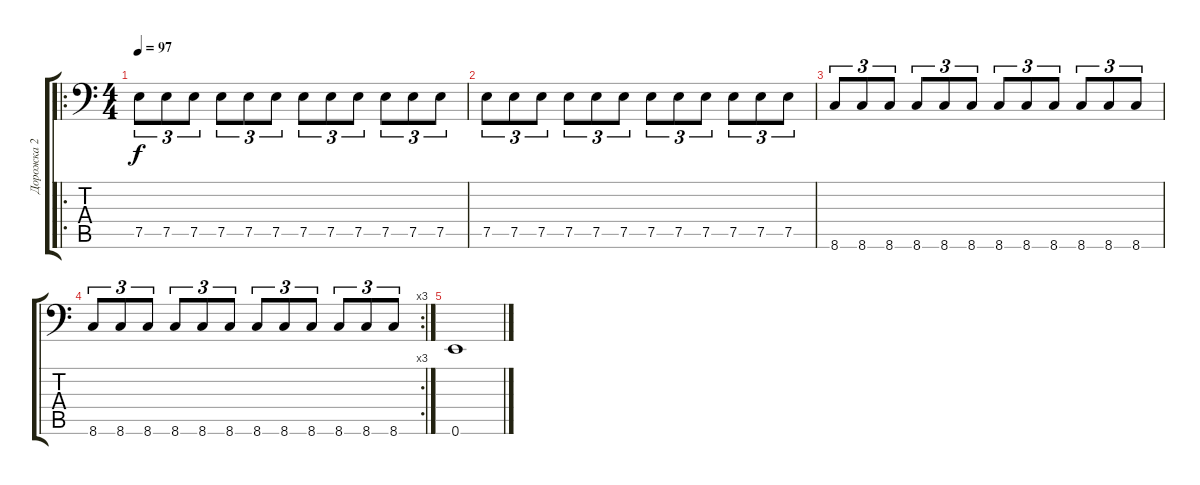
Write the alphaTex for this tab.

\track ("Дорожка 2" "Дорожка 2") {instrument electricbassfinger}
\staff {score tabs}
\tuning (E3 B2 G2 D2 A1 E1) {hide}
\ro
\ts (4 4)
\tempo 97
\clef f4
\ks c
7.5.8{tu (3 2) dy f} 7.5.8{tu (3 2)} 7.5.8{tu (3 2)} 7.5.8{tu (3 2)} 7.5.8{tu (3 2)} 7.5.8{tu (3 2)} 7.5.8{tu (3 2)} 7.5.8{tu (3 2)} 7.5.8{tu (3 2)} 7.5.8{tu (3 2)} 7.5.8{tu (3 2)} 7.5.8{tu (3 2)} |
7.5.8{tu (3 2)} 7.5.8{tu (3 2)} 7.5.8{tu (3 2)} 7.5.8{tu (3 2)} 7.5.8{tu (3 2)} 7.5.8{tu (3 2)} 7.5.8{tu (3 2)} 7.5.8{tu (3 2)} 7.5.8{tu (3 2)} 7.5.8{tu (3 2)} 7.5.8{tu (3 2)} 7.5.8{tu (3 2)} |
8.6.8{tu (3 2)} 8.6.8{tu (3 2)} 8.6.8{tu (3 2)} 8.6.8{tu (3 2)} 8.6.8{tu (3 2)} 8.6.8{tu (3 2)} 8.6.8{tu (3 2)} 8.6.8{tu (3 2)} 8.6.8{tu (3 2)} 8.6.8{tu (3 2)} 8.6.8{tu (3 2)} 8.6.8{tu (3 2)} |
\rc 3
8.6.8{tu (3 2)} 8.6.8{tu (3 2)} 8.6.8{tu (3 2)} 8.6.8{tu (3 2)} 8.6.8{tu (3 2)} 8.6.8{tu (3 2)} 8.6.8{tu (3 2)} 8.6.8{tu (3 2)} 8.6.8{tu (3 2)} 8.6.8{tu (3 2)} 8.6.8{tu (3 2)} 8.6.8{tu (3 2)} |
0.6.1
